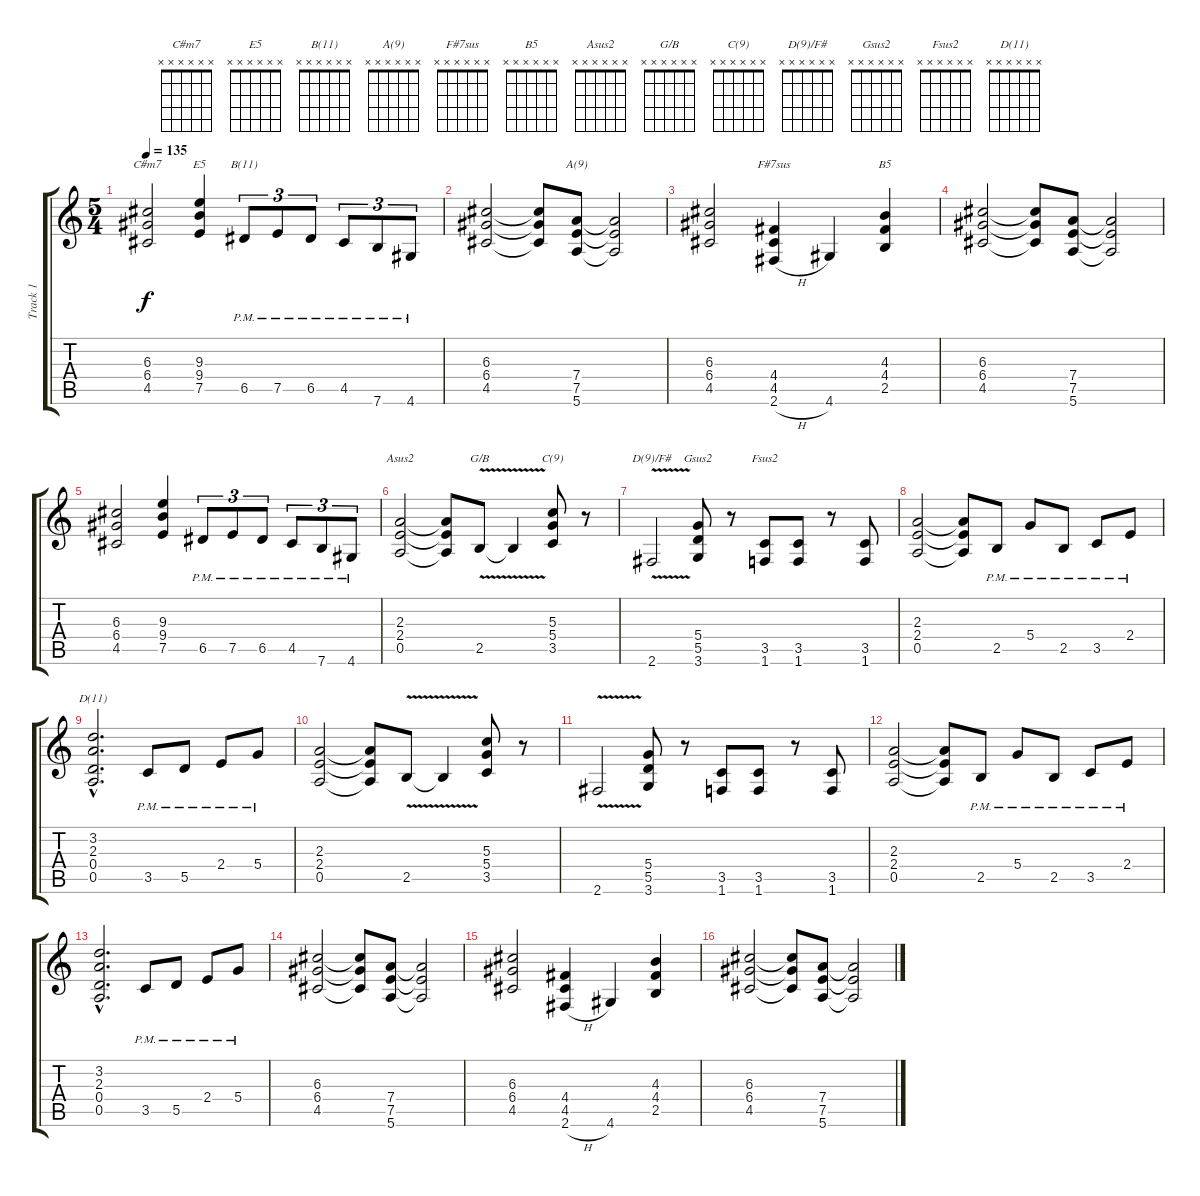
\track ("Track 1" "Track 1") {instrument distortionguitar}
\staff {score tabs}
\tuning (E4 B3 G3 D3 A2 E2) {hide}
\chord ("C#m7" x x x x x x)
\chord ("E5" x x x x x x)
\chord ("B(11)" x x x x x x)
\chord ("A(9)" x x x x x x)
\chord ("F#7sus" x x x x x x)
\chord ("B5" x x x x x x)
\chord ("Asus2" x x x x x x)
\chord ("G/B" x x x x x x)
\chord ("C(9)" x x x x x x)
\chord ("D(9)/F#" x x x x x x)
\chord ("Gsus2" x x x x x x)
\chord ("Fsus2" x x x x x x)
\chord ("D(11)" x x x x x x)
\ts (5 4)
\tempo 135
\clef g2
\ks c
(6.3 6.4 4.5).2{ch "C#m7" dy f} (9.3 9.4 7.5).4{ch "E5"} 6.5{pm}.8{tu (3 2) ch "B(11)"} 7.5{pm}.8{tu (3 2)} 6.5{pm}.8{tu (3 2)} 4.5{pm}.8{tu (3 2)} 7.6{pm}.8{tu (3 2)} 4.6{pm}.8{tu (3 2)} |
(6.3 6.4 4.5).2 (6.3{t} 6.4{t} 4.5{t}).8 (7.4 7.5 5.6).8{ch "A(9)"} (7.4{t} 7.5{t} 5.6{t}).2 |
(6.3 6.4 4.5).2 (4.4 4.5 2.6{h}).4{ch "F#7sus"} 4.6.4 (4.3 4.4 2.5).4{ch "B5"} |
(6.3 6.4 4.5).2 (6.3{t} 6.4{t} 4.5{t}).8 (7.4 7.5 5.6).8 (7.4{t} 7.5{t} 5.6{t}).2 |
(6.3 6.4 4.5).2 (9.3 9.4 7.5).4 6.5{pm}.8{tu (3 2)} 7.5{pm}.8{tu (3 2)} 6.5{pm}.8{tu (3 2)} 4.5{pm}.8{tu (3 2)} 7.6{pm}.8{tu (3 2)} 4.6{pm}.8{tu (3 2)} |
(2.3 2.4 0.5).2{ch "Asus2"} (2.3{t} 2.4{t} 0.5{t}).8 2.5{v}.8{ch "G/B"} 2.5{t}.4 (5.3 5.4 3.5).8{ch "C(9)"} r.8 |
2.6{v}.2{ch "D(9)/F#"} (5.4 5.5 3.6).8{ch "Gsus2"} r.8 (3.5 1.6).8{ch "Fsus2"} (3.5 1.6).8 r.8 (3.5 1.6).8 |
(2.3 2.4 0.5).2 (2.3{t} 2.4{t} 0.5{t}).8 2.5{pm}.8 5.4{pm}.8 2.5{pm}.8 3.5{pm}.8 2.4{pm}.8 |
(3.2{hac} 2.3{hac} 0.4{hac} 0.5{hac}).2{d ch "D(11)"} 3.5{pm}.8 5.5{pm}.8 2.4{pm}.8 5.4{pm}.8 |
(2.3 2.4 0.5).2 (2.3{t} 2.4{t} 0.5{t}).8 2.5{v}.8 2.5{t}.4 (5.3 5.4 3.5).8 r.8 |
2.6{v}.2 (5.4 5.5 3.6).8 r.8 (3.5 1.6).8 (3.5 1.6).8 r.8 (3.5 1.6).8 |
(2.3 2.4 0.5).2 (2.3{t} 2.4{t} 0.5{t}).8 2.5{pm}.8 5.4{pm}.8 2.5{pm}.8 3.5{pm}.8 2.4{pm}.8 |
(3.2{hac} 2.3{hac} 0.4{hac} 0.5{hac}).2{d} 3.5{pm}.8 5.5{pm}.8 2.4{pm}.8 5.4{pm}.8 |
(6.3 6.4 4.5).2 (6.3{t} 6.4{t} 4.5{t}).8 (7.4 7.5 5.6).8 (7.4{t} 7.5{t} 5.6{t}).2 |
(6.3 6.4 4.5).2 (4.4 4.5 2.6{h}).4 4.6.4 (4.3 4.4 2.5).4 |
(6.3 6.4 4.5).2 (6.3{t} 6.4{t} 4.5{t}).8 (7.4 7.5 5.6).8 (7.4{t} 7.5{t} 5.6{t}).2
